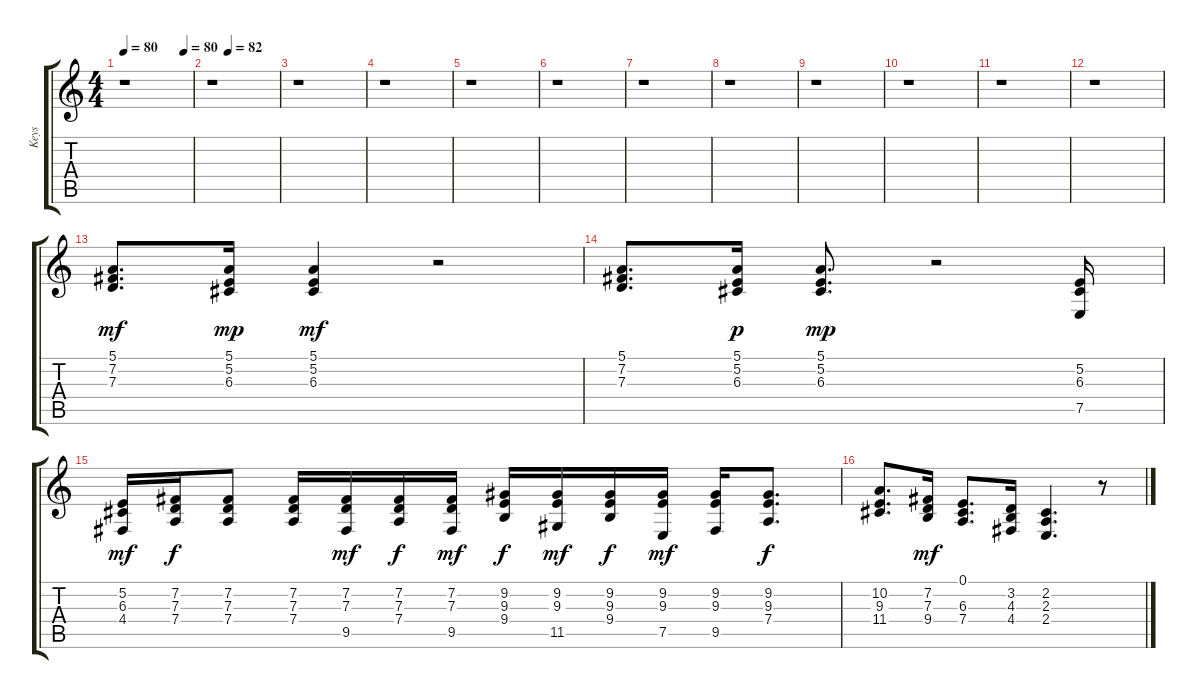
\track ("Keys" "Keys") {instrument electricpiano1}
\staff {score tabs}
\tuning (E4 B3 G3 D3 A2 E2) {hide}
\ts (4 4)
\tempo 80
\tempo (80 0.875)
\clef g2
\ks c
r.1{dy mf} |
\tempo (82 0.25)
r.1 |
r.1 |
r.1 |
r.1 |
r.1 |
r.1 |
r.1 |
r.1 |
r.1 |
r.1 |
r.1 |
(5.1 7.2 7.3).8{d} (5.1 5.2 6.3).16{dy mp} (5.1 5.2 6.3).4{dy mf} r.2 |
(5.1 7.2 7.3).8{d} (5.1 5.2 6.3).16{dy p} (5.1 5.2 6.3).8{d dy mp} r.2 (5.2 6.3 7.5).16 |
(5.2 6.3 4.4).16{dy mf} (7.2 7.3 7.4).16{dy f} (7.2 7.3 7.4).8 (7.2 7.3 7.4).16 (7.2 7.3 9.5).16{dy mf} (7.2 7.3 7.4).16{dy f} (7.2 7.3 9.5).16{dy mf} (9.2 9.3 9.4).16{dy f} (9.2 9.3 11.5).16{dy mf} (9.2 9.3 9.4).16{dy f} (9.2 9.3 7.5).16{dy mf} (9.2 9.3 9.5).16 (9.2 9.3 7.4).8{d dy f} |
(10.2 9.3 11.4).8{d} (7.2 7.3 9.4).16{dy mf} (0.1 6.3 7.4).8{d} (3.2 4.3 4.4).16 (2.2 2.3 2.4).4{d} r.8
